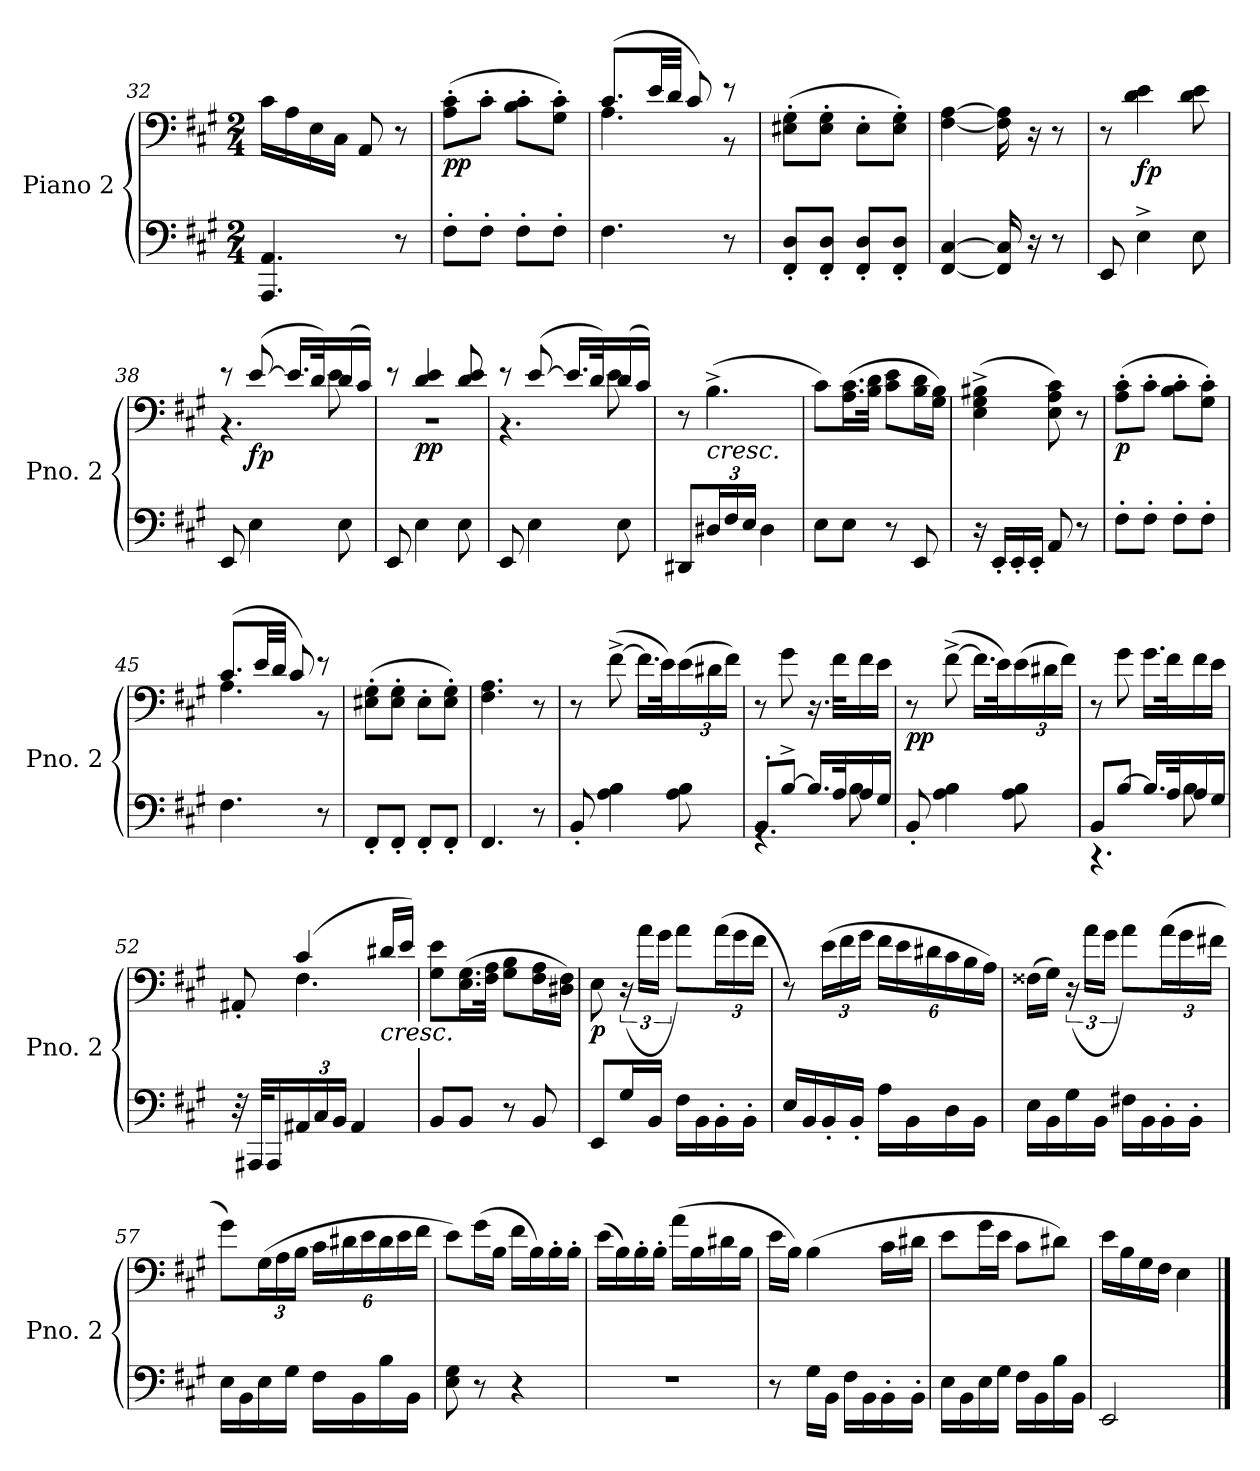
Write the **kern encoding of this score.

**kern	**kern	**dynam
*part1	*part1	*part1
*staff2	*staff1	*staff1/2
*I"Piano 2	*	*
*I'Pno. 2	*	*
*clefF4	*clefF4	*
*k[f#c#g#]	*k[f#c#g#]	*
*M2/4	*M2/4	*
=32	=32	=32
4.AAA/ 4.AA/	16c#\LL	.
.	16A\	.
.	16E\	.
.	16C#\JJ	.
.	8AA/	.
8r	8r	.
=33	=33	=33
!	!	!LO:DY:b
8F#'\L	(>8A\' 8c#\'L	pp
8F#'\J	8c#'\J	.
8F#'\L	8B\' 8c#\'L	.
8F#'\J	8G#\' 8c#\'J)	.
=34	=34	=34
*	*^	*
4.F#\	(>8.c#/L	4.A\	.
.	32e/LL	.	.
.	32d/JJJ	.	.
.	8c#/)	.	.
8r	8r	8r	.
*	*v	*v	*
=35	=35	=35
8FF#/' 8D/'L	(>8E#X\' 8G#\'L	.
8FF#/' 8D/'J	8E#\' 8G#\'J	.
8FF#/' 8D/'L	8E#'\L	.
8FF#/' 8D/'J	8E#\' 8G#\'J)	.
=36	=36	=36
[4FF#/ [4C#/	[4F#\ [4A\	.
16FF#/] 16C#/]	16F#\] 16A\]	.
16r	16r	.
8r	8r	.
!!LO:LB:g=z
=37	=37	=37
8EE/	8r	.
!	!	!LO:DY:b
4E^\	4d\ 4e\	fp
8E\	8d\ 8e\	.
=38	=38	=38
*	*^	*
8EE/	8r	4.r	.
!	!	!	!LO:DY:b
4E\	(>[8e/	.	fp
.	16.e/LL]	.	.
.	32d/K)	.	.
8E\	(>16d/	8e\	.
.	16c#/JJ)	.	.
=39	=39	=39	=39
8EE/	8r	2r	.
!	!	!	!LO:DY:b
4E\	4d/ 4e/	.	pp
8E\	8d/ 8e/	.	.
=40	=40	=40	=40
8EE/	8r	4.r	.
4E\	(>[8e/	.	.
.	16.e/LL]	.	.
.	32d/K)	.	.
8E\	(>16d/	8e\	.
.	16c#/JJ)	.	.
*	*v	*v	*
=41	=41	=41
8DD#X/L	8r	.
*Xbrackettup	*	*
!	!LO:TX:b:i:t=cresc.	!
24D#X/L	(>4.B^\	.
24F#/	.	.
24E/JJ	.	.
4D#\	.	.
!!LO:LB:g=z
=42	=42	=42
8E\L	8c#\L)	.
8E\J	(>16.A\ 16.c#\L	.
.	32B\ 32d\JJk	.
8r	8c#\ 8e\L	.
8EE/	16B\ 16d\L	.
.	16G#\ 16B\JJ)	.
=43	=43	=43
16r	(>4E\^ 4G#\^ 4B#X\^	.
16EE'/LL	.	.
16EE'/	.	.
16EE'/JJ	.	.
8AA/	8E\ 8A\ 8c#\)	.
8r	8r	.
=44	=44	=44
!	!	!LO:DY:b
8F#'\L	(>8A\' 8c#\'L	p
8F#'\J	8c#'\J	.
8F#'\L	8B\' 8c#\'L	.
8F#'\J	8G#\' 8c#\'J)	.
=45	=45	=45
*	*^	*
4.F#\	(>8.c#/L	4.A\	.
.	32e/LL	.	.
.	32d/JJJ	.	.
.	8c#/)	.	.
8r	8r	8r	.
*	*v	*v	*
=46	=46	=46
8FF#'/L	(>8E#X\' 8G#\'L	.
8FF#'/J	8E#\' 8G#\'J	.
8FF#'/L	8E#'\L	.
8FF#'/J	8E#\' 8G#\'J)	.
=47	=47	=47
4.FF#/	4.F#\ 4.A\	.
8r	8r	.
!!LO:LB:g=z
=48	=48	=48
8BB'/	8r	.
4A\ 4B\	(>[8f#^\	.
.	16.f#\LL]	.
.	32e\K)	.
*	*Xbrackettup	*
8A\ 8B\	(>24e\	.
.	24d#X\	.
.	24f#\JJ)	.
=49	=49	=49
*^	*	*
8BB'/L	4.rGG	8r	.
[8B^/J	.	8g#\	.
16.B/LL]	.	16.r	.
32A/K	.	32f#\KLL	.
16A/	8B\	16f#\	.
16G#/JJ	.	16e\JJ	.
*v	*v	*	*
=50	=50	=50
!	!	!LO:DY:b
8BB'/	8r	pp
4A\ 4B\	(>[8f#^\	.
.	16.f#\LL]	.
.	32e\K)	.
8A\ 8B\	(>24e\	.
.	24d#X\	.
.	24f#\JJ)	.
=51	=51	=51
*^	*	*
8BB/L	4.r	8r	.
[8B/J	.	8g#\	.
16.B/LL]	.	16.g#\LL	.
32A/K	.	32f#\K	.
16A/	8B\	16f#\	.
16G#/JJ	.	16e\JJ	.
*v	*v	*	*
!!LO:LB:g=z
=52	=52	=52
*	*^	*
32r	8AA#X'/	8ryy	.
32AAA#X/KLL	.	.	.
16AAA#/	.	.	.
24AA#X/	(>4c#/	4.F#\	.
24C#/	.	.	.
24BB/JJ	.	.	.
4AA#/	.	.	.
!	!LO:TX:b:i:t=cresc.	!	!
.	16d#X/LL	.	.
.	16e/JJ)	.	.
*	*v	*v	*
=53	=53	=53
8BB/L	8G#\ 8e\L	.
8BB/J	(>16.E\ 16.G#\L	.
.	32F#\ 32A\JJk	.
8r	8G#\ 8B\L	.
8BB/	16F#\ 16A\L	.
.	16D#X\ 16F#\JJ)	.
=54	=54	=54
!	!	!LO:DY:b
8EE/L	8E\	p
*	*brackettup	*
16G#/L	(<24r	.
.	24a\LL	.
16BB/JJ	.	.
.	24g#\JJ	.
16F#\LL	8a\L)	.
16BB\	.	.
*	*Xbrackettup	*
16BB'\	(>24a\L	.
.	24g#\	.
16BB'\JJ	.	.
.	24f#\JJ	.
=55	=55	=55
16E/LL	8r)	.
16BB/	.	.
16BB'/	(>24e\LL	.
.	24f#\	.
16BB'/JJ	.	.
.	24g#\JJ	.
16A\LL	24f#\LL	.
.	24e\	.
16BB\	.	.
.	24d#X\	.
16D\	24c#\	.
.	24B\	.
16BB\JJ	.	.
.	24A\JJ)	.
!!LO:PB:g=z
=56	=56	=56
16E\LL	(>16F##X\LL	.
16BB\	16G#\JJ)	.
*	*brackettup	*
16G#\	(<24r	.
.	24a\LL	.
16BB\JJ	.	.
.	24g#\JJ	.
16F#X\LL	8a\L)	.
16BB\	.	.
*	*Xbrackettup	*
16BB'\	(>24a\L	.
.	24g#\	.
16BB'\JJ	.	.
.	24f#X\JJ	.
=57	=57	=57
16E\LL	8g#\L)	.
16BB\	.	.
16E\	(>24G#\L	.
.	24A\	.
16G#\JJ	.	.
.	24B\JJ	.
16F#\LL	24c#\LL	.
.	24d#X\	.
16BB\	.	.
.	24e\	.
16B\	24d#\	.
.	24e\	.
16BB\JJ	.	.
.	24f#\JJ	.
=58	=58	=58
8E\ 8G#\	8e\L)	.
8r	(>16g#\L	.
.	16B\JJ	.
4r	16f#\LL	.
.	16B\)	.
.	16B'\	.
.	16B'\JJ	.
!!LO:LB:g=z
=59	=59	=59
2r	(>16e\LL	.
.	16B\)	.
.	16B'\	.
.	16B'\JJ	.
.	(>16a\LL	.
.	16B\	.
.	16d#X\	.
.	16B\JJ	.
=60	=60	=60
8r	16e\LL	.
.	16B\JJ)	.
16G#\LL	(>4B\	.
16BB\JJ	.	.
16F#\LL	.	.
16BB\	.	.
16BB'\	16c#\LL	.
16BB'\JJ	16d#X\JJ	.
=61	=61	=61
16E\LL	8e\L	.
16BB\	.	.
16E\	16g#\L	.
16G#\JJ	16e\JJ	.
16F#\LL	8c#\L	.
16BB\	.	.
16B\	8d#X\J)	.
16BB\JJ	.	.
=62	=62	=62
2EE/	16e\LL	.
.	16B\	.
.	16G#\	.
.	16F#\JJ	.
.	4E\	.
==	==	==
*-	*-	*-
